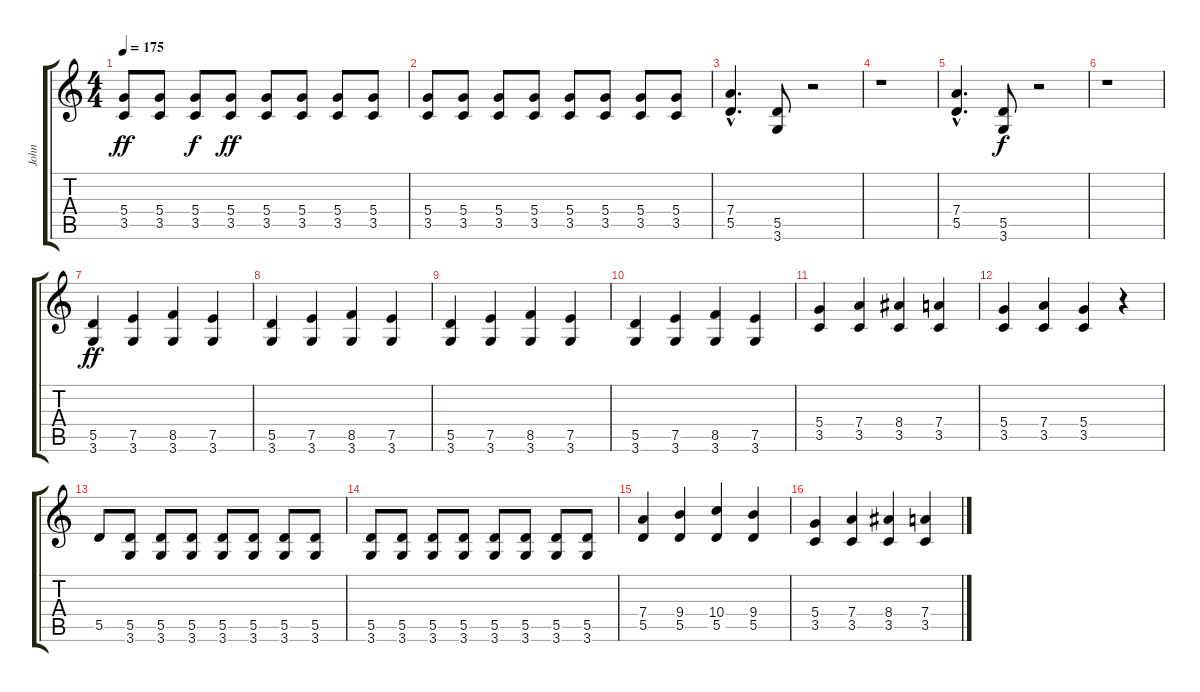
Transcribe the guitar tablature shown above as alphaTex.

\track ("John" "John") {instrument distortionguitar}
\staff {score tabs}
\tuning (E4 B3 G3 D3 A2 E2) {hide}
\ts (4 4)
\tempo 175
\clef g2
\ks c
(5.4 3.5).8{dy ff} (5.4 3.5).8 (5.4 3.5).8{dy f} (5.4 3.5).8{dy ff} (5.4 3.5).8 (5.4 3.5).8 (5.4 3.5).8 (5.4 3.5).8 |
(5.4 3.5).8 (5.4 3.5).8 (5.4 3.5).8 (5.4 3.5).8 (5.4 3.5).8 (5.4 3.5).8 (5.4 3.5).8 (5.4 3.5).8 |
(7.4{hac} 5.5{hac}).4{d} (5.5 3.6).8 r.2 |
r.1 |
(7.4{hac} 5.5{hac}).4{d} (5.5 3.6).8{dy f} r.2 |
r.1 |
(5.5 3.6).4{dy ff} (7.5 3.6).4 (8.5 3.6).4 (7.5 3.6).4 |
(5.5 3.6).4 (7.5 3.6).4 (8.5 3.6).4 (7.5 3.6).4 |
(5.5 3.6).4 (7.5 3.6).4 (8.5 3.6).4 (7.5 3.6).4 |
(5.5 3.6).4 (7.5 3.6).4 (8.5 3.6).4 (7.5 3.6).4 |
(5.4 3.5).4 (7.4 3.5).4 (8.4 3.5).4 (7.4 3.5).4 |
(5.4 3.5).4 (7.4 3.5).4 (5.4 3.5).4 r.4 |
5.5.8 (5.5 3.6).8 (5.5 3.6).8 (5.5 3.6).8 (5.5 3.6).8 (5.5 3.6).8 (5.5 3.6).8 (5.5 3.6).8 |
(5.5 3.6).8 (5.5 3.6).8 (5.5 3.6).8 (5.5 3.6).8 (5.5 3.6).8 (5.5 3.6).8 (5.5 3.6).8 (5.5 3.6).8 |
(7.4 5.5).4 (9.4 5.5).4 (10.4 5.5).4 (9.4 5.5).4 |
(5.4 3.5).4 (7.4 3.5).4 (8.4 3.5).4 (7.4 3.5).4
